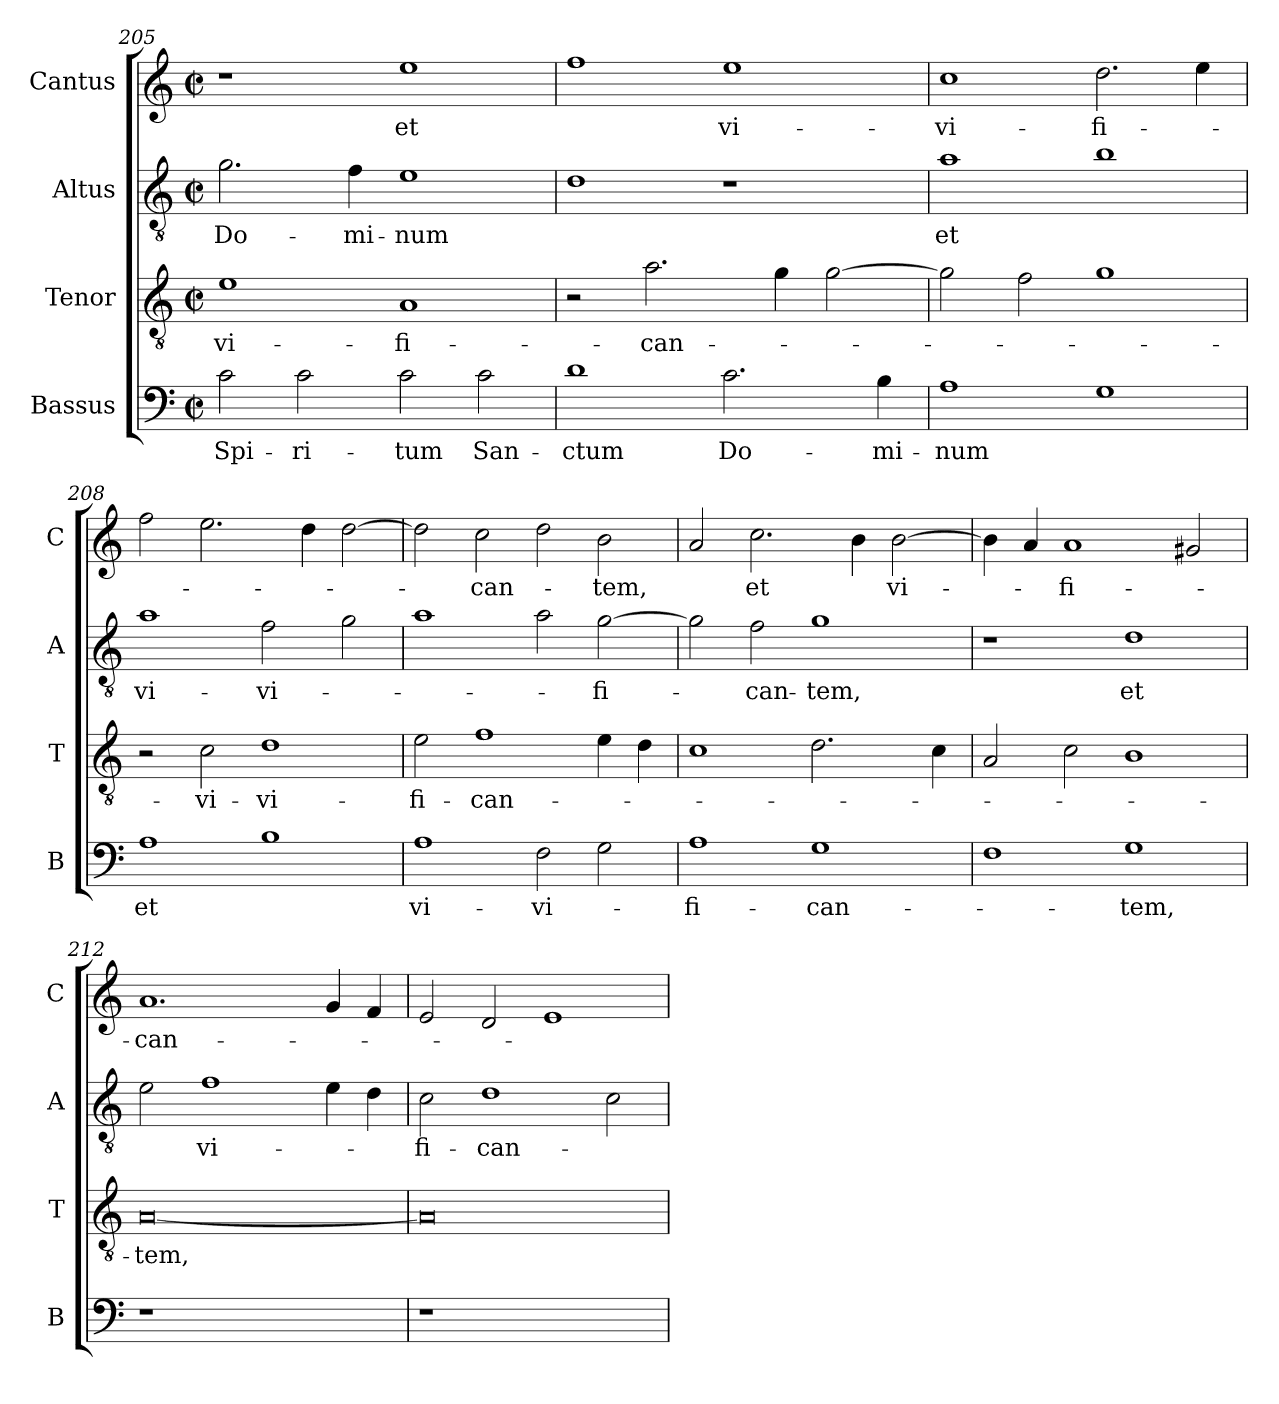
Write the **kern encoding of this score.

**kern	**text	**kern	**text	**kern	**text	**kern	**text
*part4	*part4	*part3	*part3	*part2	*part2	*part1	*part1
*staff4	*staff4	*staff3	*staff3	*staff2	*staff2	*staff1	*staff1
*I"Bassus	*	*I"Tenor	*	*I"Altus	*	*I"Cantus	*
*I'B	*	*I'T	*	*I'A	*	*I'C	*
!!LO:LB:g=z
*clefF4	*	*clefGv2	*	*clefGv2	*	*clefG2	*
*k[]	*	*k[]	*	*k[]	*	*k[]	*
*C:	*	*C:	*	*C:	*	*C:	*
*M2/2	*	*M2/2	*	*M2/2	*	*M2/2	*
*met(c|)	*	*met(c|)	*	*met(c|)	*	*met(c|)	*
=205	=205	=205	=205	=205	=205	=205	=205
!	!LO:LY:b	!	!	!	!	!	!
!	!	!	!LO:LY:b	!	!	!	!
!	!	!	!	!	!LO:LY:b	!	!
2c\	Spi-	1e	vi-	2.g\	Do-	1r	.
!	!LO:LY:b	!	!	!	!	!	!
2c\	-ri-	.	.	.	.	.	.
!	!	!	!	!	!LO:LY:b	!	!
.	.	.	.	4f\	-mi-	.	.
!	!LO:LY:b	!	!	!	!	!	!
!	!	!	!LO:LY:b	!	!	!	!
!	!	!	!	!	!LO:LY:b	!	!
!	!	!	!	!	!	!	!LO:LY:b
2c\	-tum	1A	-fi-	1e	-num	1ee	et
!	!LO:LY:b	!	!	!	!	!	!
2c\	San-	.	.	.	.	.	.
=206	=206	=206	=206	=206	=206	=206	=206
!	!LO:LY:b	!	!	!	!	!	!
1d	-ctum	2r	.	1d	.	1ff	.
!	!	!	!LO:LY:b	!	!	!	!
.	.	2.a\	-can-	.	.	.	.
!	!LO:LY:b	!	!	!	!	!	!
!	!	!	!	!	!	!	!LO:LY:b
2.c\	Do-	.	.	1r	.	1ee	vi-
.	.	4g\	.	.	.	.	.
.	.	[2g\	.	.	.	.	.
!	!LO:LY:b	!	!	!	!	!	!
4B\	-mi-	.	.	.	.	.	.
=207	=207	=207	=207	=207	=207	=207	=207
!	!LO:LY:b	!	!	!	!	!	!
!	!	!	!	!	!LO:LY:b	!	!
!	!	!	!	!	!	!	!LO:LY:b
1A	-num	2g\]	.	1a	et	1cc	-vi-
.	.	2f\	.	.	.	.	.
!	!	!	!	!	!	!	!LO:LY:b
1G	.	1g	.	1b	.	2.dd\	-fi-
.	.	.	.	.	.	4ee\	.
=208	=208	=208	=208	=208	=208	=208	=208
!	!LO:LY:b	!	!	!	!	!	!
!	!	!	!	!	!LO:LY:b	!	!
1A	et	2r	.	1a	vi-	2ff\	.
!	!	!	!LO:LY:b	!	!	!	!
.	.	2c\	-vi-	.	.	2.ee\	.
!	!	!	!LO:LY:b	!	!	!	!
!	!	!	!	!	!LO:LY:b	!	!
1B	.	1d	-vi-	2f\	-vi-	.	.
.	.	.	.	.	.	4dd\	.
.	.	.	.	2g\	.	[2dd\	.
=209	=209	=209	=209	=209	=209	=209	=209
!	!LO:LY:b	!	!	!	!	!	!
!	!	!	!LO:LY:b	!	!	!	!
1A	vi-	2e\	-fi-	1a	.	2dd\]	.
!	!	!	!LO:LY:b	!	!	!	!
!	!	!	!	!	!	!	!LO:LY:b
.	.	1f	-can-	.	.	2cc\	-can-
!	!LO:LY:b	!	!	!	!	!	!
2F\	-vi-	.	.	2a\	.	2dd\	.
!	!	!	!	!	!LO:LY:b	!	!
!	!	!	!	!	!	!	!LO:LY:b
2G\	.	4e\	.	[2g\	-fi-	2b\	-tem,
.	.	4d\	.	.	.	.	.
=210	=210	=210	=210	=210	=210	=210	=210
!	!LO:LY:b	!	!	!	!	!	!
1A	-fi-	1c	.	2g\]	.	2a/	.
!	!	!	!	!	!LO:LY:b	!	!
!	!	!	!	!	!	!	!LO:LY:b
.	.	.	.	2f\	-can-	2.cc\	et
!	!LO:LY:b	!	!	!	!	!	!
!	!	!	!	!	!LO:LY:b	!	!
1G	-can-	2.d\	.	1g	-tem,	.	.
.	.	.	.	.	.	4b\	.
!	!	!	!	!	!	!	!LO:LY:b
.	.	.	.	.	.	[2b\	vi-
.	.	4c\	.	.	.	.	.
!!LO:PB:g=z
=211	=211	=211	=211	=211	=211	=211	=211
1F	.	2A/	.	1r	.	4b\]	.
.	.	.	.	.	.	4a/	.
!	!	!	!	!	!	!	!LO:LY:b
.	.	2c\	.	.	.	1a	-fi-
!	!LO:LY:b	!	!	!	!	!	!
!	!	!	!	!	!LO:LY:b	!	!
1G	-tem,	1B	.	1d	et	.	.
.	.	.	.	.	.	2g#X/	.
=212	=212	=212	=212	=212	=212	=212	=212
!	!	!	!LO:LY:b	!	!	!	!
!	!	!	!	!	!	!	!LO:LY:b
1r	.	[0A	-tem,	2e\	.	1.a	-can-
!	!	!	!	!	!LO:LY:b	!	!
.	.	.	.	1f	vi-	.	.
1ryy	.	.	.	.	.	.	.
.	.	.	.	4e\	.	4g/	.
.	.	.	.	4d\	.	4f/	.
=213	=213	=213	=213	=213	=213	=213	=213
!	!	!	!	!	!LO:LY:b	!	!
1r	.	0A]	.	2c\	-fi-	2e/	.
!	!	!	!	!	!LO:LY:b	!	!
.	.	.	.	1d	-can-	2d/	.
1ryy	.	.	.	.	.	1e	.
.	.	.	.	2c\	.	.	.
=	=	=	=	=	=	=	=
*-	*-	*-	*-	*-	*-	*-	*-
